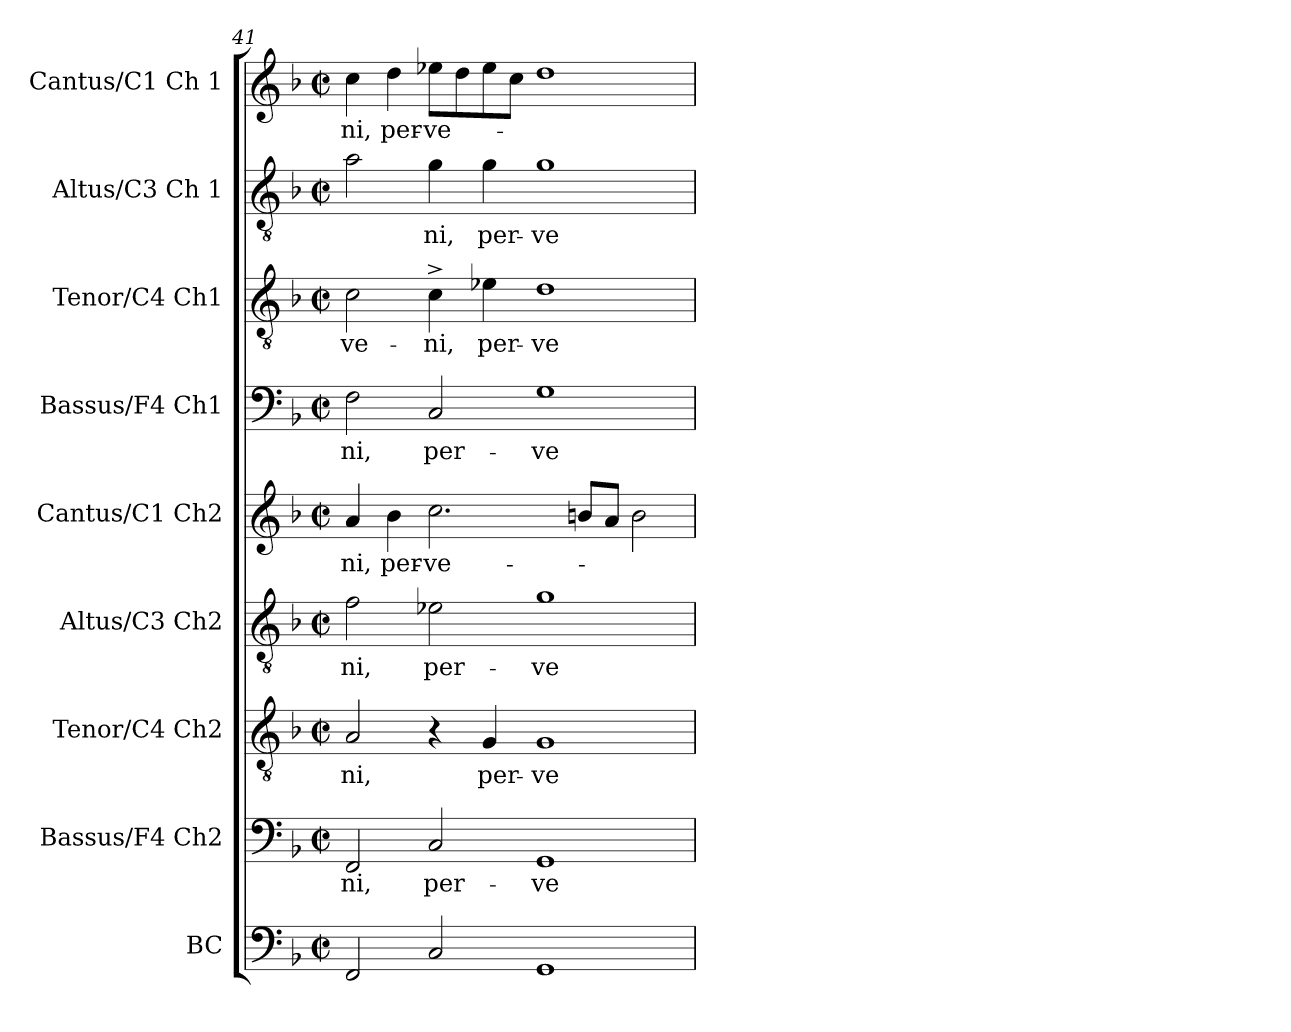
**kern	**kern	**text	**kern	**text	**kern	**text	**kern	**text	**kern	**text	**kern	**text	**kern	**text	**kern	**text
*part9	*part8	*part8	*part7	*part7	*part6	*part6	*part5	*part5	*part4	*part4	*part3	*part3	*part2	*part2	*part1	*part1
*staff9	*staff8	*staff8	*staff7	*staff7	*staff6	*staff6	*staff5	*staff5	*staff4	*staff4	*staff3	*staff3	*staff2	*staff2	*staff1	*staff1
*I"BC	*I"Bassus/F4  Ch2	*	*I"Tenor/C4  Ch2	*	*I"Altus/C3  Ch2	*	*I"Cantus/C1  Ch2	*	*I"Bassus/F4  Ch1	*	*I"Tenor/C4  Ch1	*	*I"Altus/C3  Ch 1	*	*I"Cantus/C1  Ch 1	*
*	*I'Ch	*	*I'Ch	*	*I'Ch	*	*I'Ch	*	*I'Ch	*	*I'Ch	*	*I'Ch	*	*I'Ch	*
*clefF4	*clefF4	*	*clefGv2	*	*clefGv2	*	*clefG2	*	*clefF4	*	*clefGv2	*	*clefGv2	*	*clefG2	*
*k[b-]	*k[b-]	*	*k[b-]	*	*k[b-]	*	*k[b-]	*	*k[b-]	*	*k[b-]	*	*k[b-]	*	*k[b-]	*
*F:	*F:	*	*F:	*	*F:	*	*F:	*	*F:	*	*F:	*	*F:	*	*F:	*
*M2/2	*M2/2	*	*M2/2	*	*M2/2	*	*M2/2	*	*M2/2	*	*M2/2	*	*M2/2	*	*M2/2	*
*met(c|)	*met(c|)	*	*met(c|)	*	*met(c|)	*	*met(c|)	*	*met(c|)	*	*met(c|)	*	*met(c|)	*	*met(c|)	*
=41	=41	=41	=41	=41	=41	=41	=41	=41	=41	=41	=41	=41	=41	=41	=41	=41
!	!	!LO:LY:b:cj	!	!LO:LY:b:cj	!	!LO:LY:b:cj	!	!LO:LY:b:cj	!	!LO:LY:b:cj	!	!LO:LY:b:cj	!	!	!	!LO:LY:b:cj
2FF/	2FF/	-ni,	2A/	-ni,	2f\	-ni,	4a/	-ni,	2F\	-ni,	2c\	-ve-	2a\	.	4cc\	-ni,
!	!	!	!	!	!	!	!	!LO:LY:b	!	!	!	!	!	!	!	!LO:LY:b
.	.	.	.	.	.	.	4b-\	per-	.	.	.	.	.	.	4dd\	per-
!	!	!LO:LY:b:cj	!	!	!	!LO:LY:b:cj	!	!LO:LY:b:rj	!	!LO:LY:b:cj	!	!LO:LY:b:cj	!	!LO:LY:b:cj	!	!LO:LY:b:rj
2C/	2C/	per-	4r	.	2e-X\	per-	2.cc\	-ve-	2C/	per-	4c^<\	-ni,	4g\	-ni,	8ee-X\L	-ve-
.	.	.	.	.	.	.	.	.	.	.	.	.	.	.	8dd\	.
!	!	!	!	!LO:LY:b:cj	!	!	!	!	!	!	!	!LO:LY:b:cj	!	!LO:LY:b:cj	!	!
.	.	.	4G/	per-	.	.	.	.	.	.	4e-X\	per-	4g\	per-	8ee-\	.
.	.	.	.	.	.	.	.	.	.	.	.	.	.	.	8cc\J	.
!	!	!LO:LY:b:cj	!	!LO:LY:b:cj	!	!LO:LY:b:cj	!	!	!	!LO:LY:b:cj	!	!LO:LY:b:cj	!	!LO:LY:b:cj	!	!
1GG	1GG	-ve-	1G	-ve-	1g	-ve-	.	.	1G	-ve-	1d	-ve-	1g	-ve-	1dd	.
.	.	.	.	.	.	.	8bn/L	.	.	.	.	.	.	.	.	.
.	.	.	.	.	.	.	8a/J	.	.	.	.	.	.	.	.	.
.	.	.	.	.	.	.	2b\	.	.	.	.	.	.	.	.	.
=	=	=	=	=	=	=	=	=	=	=	=	=	=	=	=	=
*-	*-	*-	*-	*-	*-	*-	*-	*-	*-	*-	*-	*-	*-	*-	*-	*-
